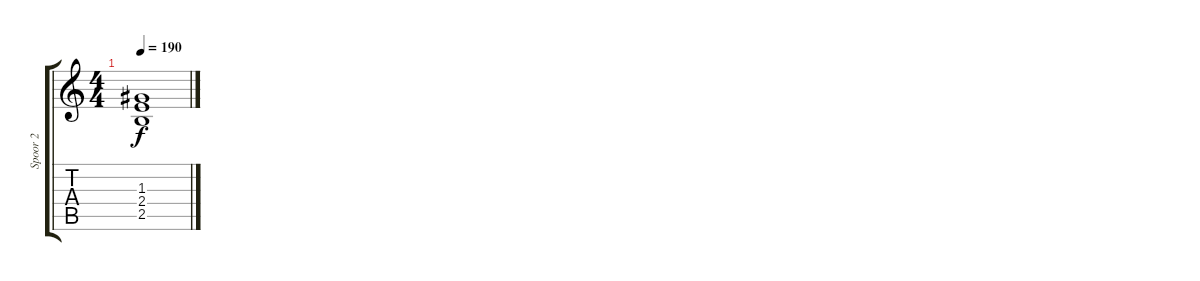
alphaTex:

\track ("Spoor 2" "Spoor 2") {instrument distortionguitar}
\staff {score tabs}
\tuning (E4 B3 G3 D3 A2 E2) {hide}
\ts (4 4)
\tempo 190
\clef g2
\ks c
(1.3 2.4 2.5).1{dy f}
